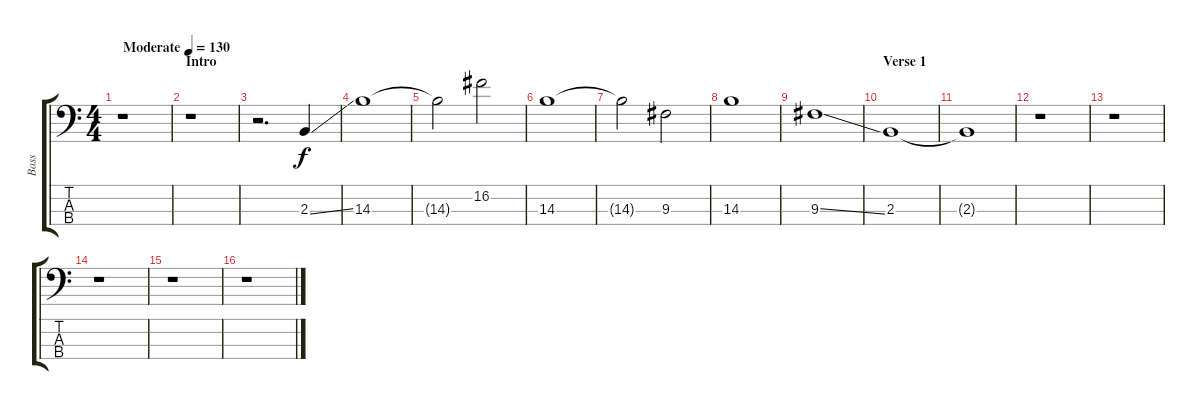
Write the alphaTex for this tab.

\track ("Bass" "Bass") {instrument electricbassfinger}
\staff {score tabs}
\tuning (G2 D2 A1 E1) {hide}
\ts (4 4)
\tempo (130 "Moderate")
\clef f4
\ks c
r.1{dy f instrument electricbassfinger} |
\section ("" "Intro")
r.1 |
r.2{d} 2.3{ss}.4 |
14.3.1 |
14.3{t}.2 16.2.2 |
14.3.1 |
14.3{t}.2 9.3.2 |
14.3.1 |
9.3{ss}.1 |
\section ("" "Verse 1")
2.3.1 |
2.3{t}.1 |
r.1 |
r.1 |
r.1 |
r.1 |
r.1
